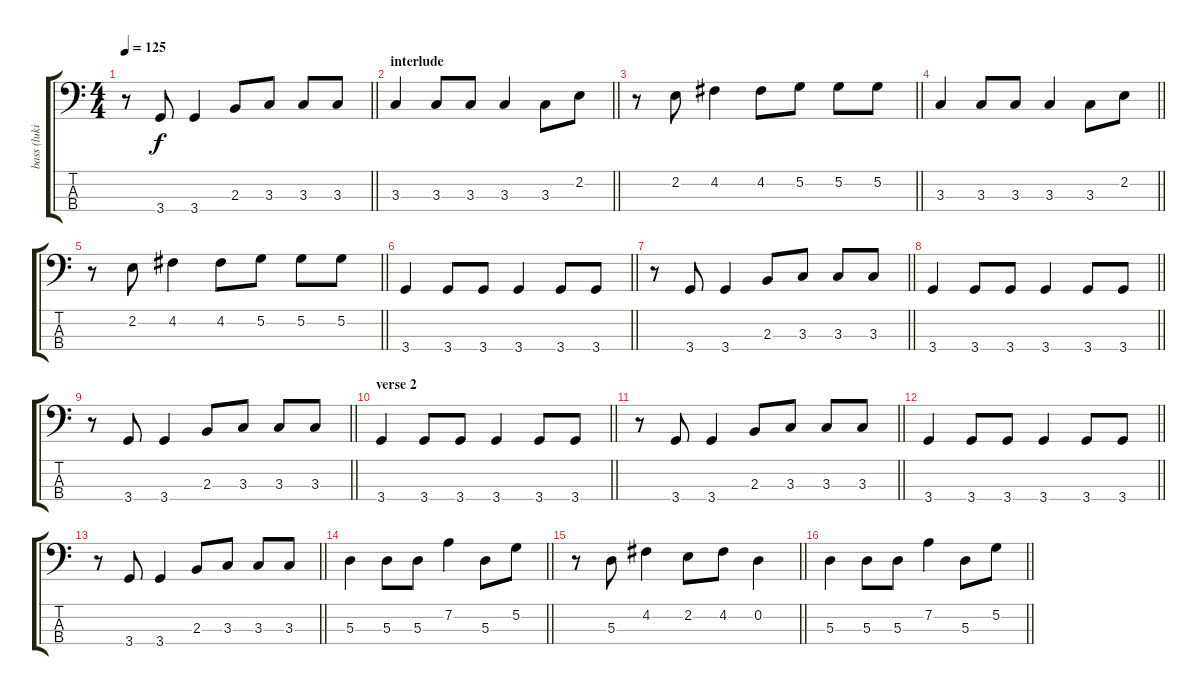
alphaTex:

\track ("bass (luki)" "bass (luki") {instrument electricbassfinger}
\staff {score tabs}
\tuning (G2 D2 A1 E1) {hide}
\ts (4 4)
\tempo 125
\clef f4
\barLineRight lightlight
\ks c
r.8{dy f} 3.4.8 3.4.4 2.3.8 3.3.8 3.3.8 3.3.8 |
\section ("" "interlude")
\barLineRight lightlight
3.3.4 3.3.8 3.3.8 3.3.4 3.3.8 2.2.8 |
\barLineRight lightlight
r.8 2.2.8 4.2.4 4.2.8 5.2.8 5.2.8 5.2.8 |
\barLineRight lightlight
3.3.4 3.3.8 3.3.8 3.3.4 3.3.8 2.2.8 |
\barLineRight lightlight
r.8 2.2.8 4.2.4 4.2.8 5.2.8 5.2.8 5.2.8 |
\barLineRight lightlight
3.4.4 3.4.8 3.4.8 3.4.4 3.4.8 3.4.8 |
\barLineRight lightlight
r.8 3.4.8 3.4.4 2.3.8 3.3.8 3.3.8 3.3.8 |
\barLineRight lightlight
3.4.4 3.4.8 3.4.8 3.4.4 3.4.8 3.4.8 |
\barLineRight lightlight
r.8 3.4.8 3.4.4 2.3.8 3.3.8 3.3.8 3.3.8 |
\section ("" "verse 2")
\barLineRight lightlight
3.4.4 3.4.8 3.4.8 3.4.4 3.4.8 3.4.8 |
\barLineRight lightlight
r.8 3.4.8 3.4.4 2.3.8 3.3.8 3.3.8 3.3.8 |
\barLineRight lightlight
3.4.4 3.4.8 3.4.8 3.4.4 3.4.8 3.4.8 |
\barLineRight lightlight
r.8 3.4.8 3.4.4 2.3.8 3.3.8 3.3.8 3.3.8 |
\barLineRight lightlight
5.3.4 5.3.8 5.3.8 7.2.4 5.3.8 5.2.8 |
\barLineRight lightlight
r.8 5.3.8 4.2.4 2.2.8 4.2.8 0.2.4 |
\barLineRight lightlight
5.3.4 5.3.8 5.3.8 7.2.4 5.3.8 5.2.8
